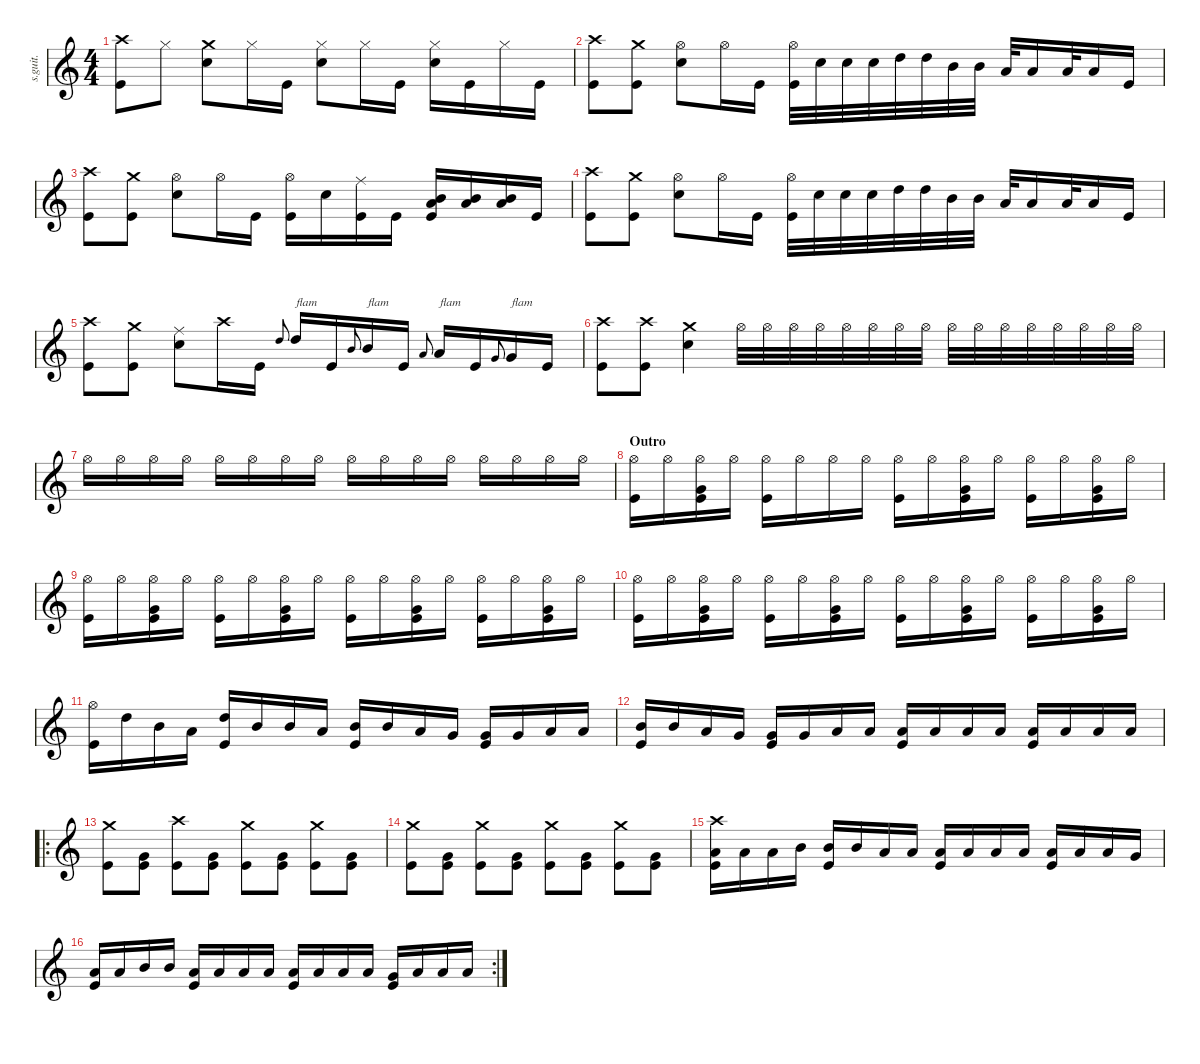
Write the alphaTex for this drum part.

\defaultSystemsLayout 4
\hideDynamics
\bracketExtendMode nobrackets
\track ("Bill Ward - Drums" "s.guit.") {instrument percussion}
\staff {score}
\articulation defaults
\ts (4 4)
\tempo (79 hide)
\clef g2
\ks c
("Crash high (hit)" "Kick (hit)").8{lyrics (0 "") lyrics (1 "") lyrics (2 "") lyrics (3 "") lyrics (4 "") dy f} "Hi-Hat (closed)".8{lyrics (0 "") lyrics (1 "") lyrics (2 "") lyrics (3 "") lyrics (4 "")} ("Crash medium (hit)" "Snare (hit) 2").8{lyrics (0 "") lyrics (1 "") lyrics (2 "") lyrics (3 "") lyrics (4 "")} "Hi-Hat (closed)".16{lyrics (0 "") lyrics (1 "") lyrics (2 "") lyrics (3 "") lyrics (4 "")} "Kick (hit)".16{lyrics (0 "") lyrics (1 "") lyrics (2 "") lyrics (3 "") lyrics (4 "")} ("Hi-Hat (closed)" "Snare (hit) 2").8{lyrics (0 "") lyrics (1 "") lyrics (2 "") lyrics (3 "") lyrics (4 "")} "Hi-Hat (closed)".16{lyrics (0 "") lyrics (1 "") lyrics (2 "") lyrics (3 "") lyrics (4 "")} "Kick (hit)".16{lyrics (0 "") lyrics (1 "") lyrics (2 "") lyrics (3 "") lyrics (4 "")} ("Hi-Hat (closed)" "Snare (hit) 2").16{lyrics (0 "") lyrics (1 "") lyrics (2 "") lyrics (3 "") lyrics (4 "")} "Kick (hit)".16{lyrics (0 "") lyrics (1 "") lyrics (2 "") lyrics (3 "") lyrics (4 "")} "Hi-Hat (closed)".16{lyrics (0 "") lyrics (1 "") lyrics (2 "") lyrics (3 "") lyrics (4 "")} "Kick (hit)".16{lyrics (0 "") lyrics (1 "") lyrics (2 "") lyrics (3 "") lyrics (4 "")} |
("Crash high (hit)" "Kick (hit)").8{lyrics (0 "") lyrics (1 "") lyrics (2 "") lyrics (3 "") lyrics (4 "")} ("Crash medium (hit)" "Kick (hit)").8{lyrics (0 "") lyrics (1 "") lyrics (2 "") lyrics (3 "") lyrics (4 "")} ("Hi-Hat (open)" "Snare (hit) 2").8{lyrics (0 "") lyrics (1 "") lyrics (2 "") lyrics (3 "") lyrics (4 "")} "Hi-Hat (open)".16{lyrics (0 "") lyrics (1 "") lyrics (2 "") lyrics (3 "") lyrics (4 "")} "Kick (hit)".16{lyrics (0 "") lyrics (1 "") lyrics (2 "") lyrics (3 "") lyrics (4 "")} ("Hi-Hat (open)" "Kick (hit)").32{lyrics (0 "") lyrics (1 "") lyrics (2 "") lyrics (3 "") lyrics (4 "")} "Snare (hit) 2".32{lyrics (0 "") lyrics (1 "") lyrics (2 "") lyrics (3 "") lyrics (4 "")} "Snare (hit) 2".32{lyrics (0 "") lyrics (1 "") lyrics (2 "") lyrics (3 "") lyrics (4 "")} "Snare (hit) 2".32{lyrics (0 "") lyrics (1 "") lyrics (2 "") lyrics (3 "") lyrics (4 "")} "High Tom (hit)".32{lyrics (0 "") lyrics (1 "") lyrics (2 "") lyrics (3 "") lyrics (4 "")} "High Tom (hit)".32{lyrics (0 "") lyrics (1 "") lyrics (2 "") lyrics (3 "") lyrics (4 "")} "Mid Tom (hit)".32{lyrics (0 "") lyrics (1 "") lyrics (2 "") lyrics (3 "") lyrics (4 "")} "Mid Tom (hit)".32{lyrics (0 "") lyrics (1 "") lyrics (2 "") lyrics (3 "") lyrics (4 "")} "Low Tom (hit)".32{lyrics (0 "") lyrics (1 "") lyrics (2 "") lyrics (3 "") lyrics (4 "")} "Low Tom (hit)".16{lyrics (0 "") lyrics (1 "") lyrics (2 "") lyrics (3 "") lyrics (4 "")} "Low Tom (hit)".32{lyrics (0 "") lyrics (1 "") lyrics (2 "") lyrics (3 "") lyrics (4 "")} "Low Tom (hit)".16{lyrics (0 "") lyrics (1 "") lyrics (2 "") lyrics (3 "") lyrics (4 "")} "Kick (hit)".16{lyrics (0 "") lyrics (1 "") lyrics (2 "") lyrics (3 "") lyrics (4 "")} |
("Crash high (hit)" "Kick (hit)").8{lyrics (0 "") lyrics (1 "") lyrics (2 "") lyrics (3 "") lyrics (4 "")} ("Crash medium (hit)" "Kick (hit)").8{lyrics (0 "") lyrics (1 "") lyrics (2 "") lyrics (3 "") lyrics (4 "")} ("Hi-Hat (open)" "Snare (hit) 2").8{lyrics (0 "") lyrics (1 "") lyrics (2 "") lyrics (3 "") lyrics (4 "")} "Hi-Hat (open)".16{lyrics (0 "") lyrics (1 "") lyrics (2 "") lyrics (3 "") lyrics (4 "")} "Kick (hit)".16{lyrics (0 "") lyrics (1 "") lyrics (2 "") lyrics (3 "") lyrics (4 "")} ("Hi-Hat (open)" "Kick (hit)").16{lyrics (0 "") lyrics (1 "") lyrics (2 "") lyrics (3 "") lyrics (4 "")} "Snare (hit) 2".16{lyrics (0 "") lyrics (1 "") lyrics (2 "") lyrics (3 "") lyrics (4 "")} ("Ride (middle)" "Kick (hit)").16{lyrics (0 "") lyrics (1 "") lyrics (2 "") lyrics (3 "") lyrics (4 "")} "Kick (hit)".16{lyrics (0 "") lyrics (1 "") lyrics (2 "") lyrics (3 "") lyrics (4 "")} ("Mid Tom (hit)" "Low Tom (hit)" "Kick (hit)").16{lyrics (0 "") lyrics (1 "") lyrics (2 "") lyrics (3 "") lyrics (4 "")} ("Mid Tom (hit)" "Low Tom (hit)").16{lyrics (0 "") lyrics (1 "") lyrics (2 "") lyrics (3 "") lyrics (4 "")} ("Mid Tom (hit)" "Low Tom (hit)").16{lyrics (0 "") lyrics (1 "") lyrics (2 "") lyrics (3 "") lyrics (4 "")} "Kick (hit)".16{lyrics (0 "") lyrics (1 "") lyrics (2 "") lyrics (3 "") lyrics (4 "")} |
("Crash high (hit)" "Kick (hit)").8{lyrics (0 "") lyrics (1 "") lyrics (2 "") lyrics (3 "") lyrics (4 "")} ("Crash medium (hit)" "Kick (hit)").8{lyrics (0 "") lyrics (1 "") lyrics (2 "") lyrics (3 "") lyrics (4 "")} ("Hi-Hat (open)" "Snare (hit) 2").8{lyrics (0 "") lyrics (1 "") lyrics (2 "") lyrics (3 "") lyrics (4 "")} "Hi-Hat (open)".16{lyrics (0 "") lyrics (1 "") lyrics (2 "") lyrics (3 "") lyrics (4 "")} "Kick (hit)".16{lyrics (0 "") lyrics (1 "") lyrics (2 "") lyrics (3 "") lyrics (4 "")} ("Hi-Hat (open)" "Kick (hit)").32{lyrics (0 "") lyrics (1 "") lyrics (2 "") lyrics (3 "") lyrics (4 "")} "Snare (hit) 2".32{lyrics (0 "") lyrics (1 "") lyrics (2 "") lyrics (3 "") lyrics (4 "")} "Snare (hit) 2".32{lyrics (0 "") lyrics (1 "") lyrics (2 "") lyrics (3 "") lyrics (4 "")} "Snare (hit) 2".32{lyrics (0 "") lyrics (1 "") lyrics (2 "") lyrics (3 "") lyrics (4 "")} "High Tom (hit)".32{lyrics (0 "") lyrics (1 "") lyrics (2 "") lyrics (3 "") lyrics (4 "")} "High Tom (hit)".32{lyrics (0 "") lyrics (1 "") lyrics (2 "") lyrics (3 "") lyrics (4 "")} "Mid Tom (hit)".32{lyrics (0 "") lyrics (1 "") lyrics (2 "") lyrics (3 "") lyrics (4 "")} "Mid Tom (hit)".32{lyrics (0 "") lyrics (1 "") lyrics (2 "") lyrics (3 "") lyrics (4 "")} "Low Tom (hit)".32{lyrics (0 "") lyrics (1 "") lyrics (2 "") lyrics (3 "") lyrics (4 "")} "Low Tom (hit)".16{lyrics (0 "") lyrics (1 "") lyrics (2 "") lyrics (3 "") lyrics (4 "")} "Low Tom (hit)".32{lyrics (0 "") lyrics (1 "") lyrics (2 "") lyrics (3 "") lyrics (4 "")} "Low Tom (hit)".16{lyrics (0 "") lyrics (1 "") lyrics (2 "") lyrics (3 "") lyrics (4 "")} "Kick (hit)".16{lyrics (0 "") lyrics (1 "") lyrics (2 "") lyrics (3 "") lyrics (4 "")} |
("Crash high (hit)" "Kick (hit)").8{lyrics (0 "") lyrics (1 "") lyrics (2 "") lyrics (3 "") lyrics (4 "")} ("Crash medium (hit)" "Kick (hit)").8{lyrics (0 "") lyrics (1 "") lyrics (2 "") lyrics (3 "") lyrics (4 "")} ("Ride (middle)" "Snare (hit) 2").8{lyrics (0 "") lyrics (1 "") lyrics (2 "") lyrics (3 "") lyrics (4 "")} "Crash high (hit)".16{lyrics (0 "") lyrics (1 "") lyrics (2 "") lyrics (3 "") lyrics (4 "")} "Kick (hit)".16{lyrics (0 "") lyrics (1 "") lyrics (2 "") lyrics (3 "") lyrics (4 "")} "High Tom (hit)".8{lyrics (0 "") lyrics (1 "") lyrics (2 "") lyrics (3 "") lyrics (4 "") gr onbeat} "High Tom (hit)".16{txt "flam" lyrics (0 "") lyrics (1 "") lyrics (2 "") lyrics (3 "") lyrics (4 "")} "Kick (hit)".16{lyrics (0 "") lyrics (1 "") lyrics (2 "") lyrics (3 "") lyrics (4 "")} "Mid Tom (hit)".8{lyrics (0 "") lyrics (1 "") lyrics (2 "") lyrics (3 "") lyrics (4 "") gr onbeat} "Mid Tom (hit)".16{txt "flam" lyrics (0 "") lyrics (1 "") lyrics (2 "") lyrics (3 "") lyrics (4 "")} "Kick (hit)".16{lyrics (0 "") lyrics (1 "") lyrics (2 "") lyrics (3 "") lyrics (4 "")} "Low Tom (hit)".8{lyrics (0 "") lyrics (1 "") lyrics (2 "") lyrics (3 "") lyrics (4 "") gr onbeat} "Low Tom (hit)".16{txt "flam" lyrics (0 "") lyrics (1 "") lyrics (2 "") lyrics (3 "") lyrics (4 "")} "Kick (hit)".16{lyrics (0 "") lyrics (1 "") lyrics (2 "") lyrics (3 "") lyrics (4 "")} "Very Low Tom (hit)".8{lyrics (0 "") lyrics (1 "") lyrics (2 "") lyrics (3 "") lyrics (4 "") gr onbeat} "Very Low Tom (hit)".16{txt "flam" lyrics (0 "") lyrics (1 "") lyrics (2 "") lyrics (3 "") lyrics (4 "")} "Kick (hit)".16{lyrics (0 "") lyrics (1 "") lyrics (2 "") lyrics (3 "") lyrics (4 "")} |
("Crash high (hit)" "Kick (hit)").8{lyrics (0 "") lyrics (1 "") lyrics (2 "") lyrics (3 "") lyrics (4 "")} ("Crash high (hit)" "Kick (hit)").8{lyrics (0 "") lyrics (1 "") lyrics (2 "") lyrics (3 "") lyrics (4 "")} ("Crash medium (hit)" "Snare (hit) 2").4{lyrics (0 "") lyrics (1 "") lyrics (2 "") lyrics (3 "") lyrics (4 "")} "Hi-Hat (open)".32{lyrics (0 "") lyrics (1 "") lyrics (2 "") lyrics (3 "") lyrics (4 "") dy mp} "Hi-Hat (open)".32{lyrics (0 "") lyrics (1 "") lyrics (2 "") lyrics (3 "") lyrics (4 "") dy p} "Hi-Hat (open)".32{lyrics (0 "") lyrics (1 "") lyrics (2 "") lyrics (3 "") lyrics (4 "")} "Hi-Hat (open)".32{lyrics (0 "") lyrics (1 "") lyrics (2 "") lyrics (3 "") lyrics (4 "")} "Hi-Hat (open)".32{lyrics (0 "") lyrics (1 "") lyrics (2 "") lyrics (3 "") lyrics (4 "") dy mp} "Hi-Hat (open)".32{lyrics (0 "") lyrics (1 "") lyrics (2 "") lyrics (3 "") lyrics (4 "") dy p} "Hi-Hat (open)".32{lyrics (0 "") lyrics (1 "") lyrics (2 "") lyrics (3 "") lyrics (4 "")} "Hi-Hat (open)".32{lyrics (0 "") lyrics (1 "") lyrics (2 "") lyrics (3 "") lyrics (4 "")} "Hi-Hat (open)".32{lyrics (0 "") lyrics (1 "") lyrics (2 "") lyrics (3 "") lyrics (4 "") dy mp} "Hi-Hat (open)".32{lyrics (0 "") lyrics (1 "") lyrics (2 "") lyrics (3 "") lyrics (4 "") dy p} "Hi-Hat (open)".32{lyrics (0 "") lyrics (1 "") lyrics (2 "") lyrics (3 "") lyrics (4 "")} "Hi-Hat (open)".32{lyrics (0 "") lyrics (1 "") lyrics (2 "") lyrics (3 "") lyrics (4 "")} "Hi-Hat (open)".32{lyrics (0 "") lyrics (1 "") lyrics (2 "") lyrics (3 "") lyrics (4 "") dy mp} "Hi-Hat (open)".32{lyrics (0 "") lyrics (1 "") lyrics (2 "") lyrics (3 "") lyrics (4 "") dy p} "Hi-Hat (open)".32{lyrics (0 "") lyrics (1 "") lyrics (2 "") lyrics (3 "") lyrics (4 "")} "Hi-Hat (open)".32{lyrics (0 "") lyrics (1 "") lyrics (2 "") lyrics (3 "") lyrics (4 "")} |
\tempo (157 hide)
"Hi-Hat (open)".16{lyrics (0 "") lyrics (1 "") lyrics (2 "") lyrics (3 "") lyrics (4 "") dy mp} "Hi-Hat (open)".16{lyrics (0 "") lyrics (1 "") lyrics (2 "") lyrics (3 "") lyrics (4 "") dy p} "Hi-Hat (open)".16{lyrics (0 "") lyrics (1 "") lyrics (2 "") lyrics (3 "") lyrics (4 "")} "Hi-Hat (open)".16{lyrics (0 "") lyrics (1 "") lyrics (2 "") lyrics (3 "") lyrics (4 "")} "Hi-Hat (open)".16{lyrics (0 "") lyrics (1 "") lyrics (2 "") lyrics (3 "") lyrics (4 "") dy mp} "Hi-Hat (open)".16{lyrics (0 "") lyrics (1 "") lyrics (2 "") lyrics (3 "") lyrics (4 "") dy p} "Hi-Hat (open)".16{lyrics (0 "") lyrics (1 "") lyrics (2 "") lyrics (3 "") lyrics (4 "")} "Hi-Hat (open)".16{lyrics (0 "") lyrics (1 "") lyrics (2 "") lyrics (3 "") lyrics (4 "")} "Hi-Hat (open)".16{lyrics (0 "") lyrics (1 "") lyrics (2 "") lyrics (3 "") lyrics (4 "") dy mp} "Hi-Hat (open)".16{lyrics (0 "") lyrics (1 "") lyrics (2 "") lyrics (3 "") lyrics (4 "") dy p} "Hi-Hat (open)".16{lyrics (0 "") lyrics (1 "") lyrics (2 "") lyrics (3 "") lyrics (4 "")} "Hi-Hat (open)".16{lyrics (0 "") lyrics (1 "") lyrics (2 "") lyrics (3 "") lyrics (4 "")} "Hi-Hat (open)".16{lyrics (0 "") lyrics (1 "") lyrics (2 "") lyrics (3 "") lyrics (4 "") dy mp} "Hi-Hat (open)".16{lyrics (0 "") lyrics (1 "") lyrics (2 "") lyrics (3 "") lyrics (4 "") dy p} "Hi-Hat (open)".16{lyrics (0 "") lyrics (1 "") lyrics (2 "") lyrics (3 "") lyrics (4 "")} "Hi-Hat (open)".16{lyrics (0 "") lyrics (1 "") lyrics (2 "") lyrics (3 "") lyrics (4 "")} |
\section ("" "Outro")
("Hi-Hat (open)" "Kick (hit)").16{lyrics (0 "") lyrics (1 "") lyrics (2 "") lyrics (3 "") lyrics (4 "") dy f} "Hi-Hat (open)".16{lyrics (0 "") lyrics (1 "") lyrics (2 "") lyrics (3 "") lyrics (4 "") dy p} ("Hi-Hat (open)" "Very Low Tom (hit)" "Kick (hit)").16{lyrics (0 "") lyrics (1 "") lyrics (2 "") lyrics (3 "") lyrics (4 "") dy f} "Hi-Hat (open)".16{lyrics (0 "") lyrics (1 "") lyrics (2 "") lyrics (3 "") lyrics (4 "") dy p} ("Hi-Hat (open)" "Kick (hit)").16{lyrics (0 "") lyrics (1 "") lyrics (2 "") lyrics (3 "") lyrics (4 "") dy f} "Hi-Hat (open)".16{lyrics (0 "") lyrics (1 "") lyrics (2 "") lyrics (3 "") lyrics (4 "") dy p} "Hi-Hat (open)".16{lyrics (0 "") lyrics (1 "") lyrics (2 "") lyrics (3 "") lyrics (4 "")} "Hi-Hat (open)".16{lyrics (0 "") lyrics (1 "") lyrics (2 "") lyrics (3 "") lyrics (4 "")} ("Hi-Hat (open)" "Kick (hit)").16{lyrics (0 "") lyrics (1 "") lyrics (2 "") lyrics (3 "") lyrics (4 "") dy f} "Hi-Hat (open)".16{lyrics (0 "") lyrics (1 "") lyrics (2 "") lyrics (3 "") lyrics (4 "") dy p} ("Hi-Hat (open)" "Very Low Tom (hit)" "Kick (hit)").16{lyrics (0 "") lyrics (1 "") lyrics (2 "") lyrics (3 "") lyrics (4 "") dy f} "Hi-Hat (open)".16{lyrics (0 "") lyrics (1 "") lyrics (2 "") lyrics (3 "") lyrics (4 "") dy p} ("Hi-Hat (open)" "Kick (hit)").16{lyrics (0 "") lyrics (1 "") lyrics (2 "") lyrics (3 "") lyrics (4 "") dy f} "Hi-Hat (open)".16{lyrics (0 "") lyrics (1 "") lyrics (2 "") lyrics (3 "") lyrics (4 "") dy p} ("Hi-Hat (open)" "Very Low Tom (hit)" "Kick (hit)").16{lyrics (0 "") lyrics (1 "") lyrics (2 "") lyrics (3 "") lyrics (4 "") dy f} "Hi-Hat (open)".16{lyrics (0 "") lyrics (1 "") lyrics (2 "") lyrics (3 "") lyrics (4 "") dy p} |
("Hi-Hat (open)" "Kick (hit)").16{lyrics (0 "") lyrics (1 "") lyrics (2 "") lyrics (3 "") lyrics (4 "") dy f} "Hi-Hat (open)".16{lyrics (0 "") lyrics (1 "") lyrics (2 "") lyrics (3 "") lyrics (4 "") dy p} ("Hi-Hat (open)" "Very Low Tom (hit)" "Kick (hit)").16{lyrics (0 "") lyrics (1 "") lyrics (2 "") lyrics (3 "") lyrics (4 "") dy f} "Hi-Hat (open)".16{lyrics (0 "") lyrics (1 "") lyrics (2 "") lyrics (3 "") lyrics (4 "") dy p} ("Hi-Hat (open)" "Kick (hit)").16{lyrics (0 "") lyrics (1 "") lyrics (2 "") lyrics (3 "") lyrics (4 "") dy f} "Hi-Hat (open)".16{lyrics (0 "") lyrics (1 "") lyrics (2 "") lyrics (3 "") lyrics (4 "") dy p} ("Hi-Hat (open)" "Very Low Tom (hit)" "Kick (hit)").16{lyrics (0 "") lyrics (1 "") lyrics (2 "") lyrics (3 "") lyrics (4 "") dy f} "Hi-Hat (open)".16{lyrics (0 "") lyrics (1 "") lyrics (2 "") lyrics (3 "") lyrics (4 "") dy p} ("Hi-Hat (open)" "Kick (hit)").16{lyrics (0 "") lyrics (1 "") lyrics (2 "") lyrics (3 "") lyrics (4 "") dy f} "Hi-Hat (open)".16{lyrics (0 "") lyrics (1 "") lyrics (2 "") lyrics (3 "") lyrics (4 "") dy p} ("Hi-Hat (open)" "Very Low Tom (hit)" "Kick (hit)").16{lyrics (0 "") lyrics (1 "") lyrics (2 "") lyrics (3 "") lyrics (4 "") dy f} "Hi-Hat (open)".16{lyrics (0 "") lyrics (1 "") lyrics (2 "") lyrics (3 "") lyrics (4 "") dy p} ("Hi-Hat (open)" "Kick (hit)").16{lyrics (0 "") lyrics (1 "") lyrics (2 "") lyrics (3 "") lyrics (4 "") dy f} "Hi-Hat (open)".16{lyrics (0 "") lyrics (1 "") lyrics (2 "") lyrics (3 "") lyrics (4 "") dy p} ("Hi-Hat (open)" "Very Low Tom (hit)" "Kick (hit)").16{lyrics (0 "") lyrics (1 "") lyrics (2 "") lyrics (3 "") lyrics (4 "") dy f} "Hi-Hat (open)".16{lyrics (0 "") lyrics (1 "") lyrics (2 "") lyrics (3 "") lyrics (4 "") dy p} |
("Hi-Hat (open)" "Kick (hit)").16{lyrics (0 "") lyrics (1 "") lyrics (2 "") lyrics (3 "") lyrics (4 "") dy f} "Hi-Hat (open)".16{lyrics (0 "") lyrics (1 "") lyrics (2 "") lyrics (3 "") lyrics (4 "") dy p} ("Hi-Hat (open)" "Very Low Tom (hit)" "Kick (hit)").16{lyrics (0 "") lyrics (1 "") lyrics (2 "") lyrics (3 "") lyrics (4 "") dy f} "Hi-Hat (open)".16{lyrics (0 "") lyrics (1 "") lyrics (2 "") lyrics (3 "") lyrics (4 "") dy p} ("Hi-Hat (open)" "Kick (hit)").16{lyrics (0 "") lyrics (1 "") lyrics (2 "") lyrics (3 "") lyrics (4 "") dy f} "Hi-Hat (open)".16{lyrics (0 "") lyrics (1 "") lyrics (2 "") lyrics (3 "") lyrics (4 "") dy p} ("Hi-Hat (open)" "Very Low Tom (hit)" "Kick (hit)").16{lyrics (0 "") lyrics (1 "") lyrics (2 "") lyrics (3 "") lyrics (4 "") dy f} "Hi-Hat (open)".16{lyrics (0 "") lyrics (1 "") lyrics (2 "") lyrics (3 "") lyrics (4 "") dy p} ("Hi-Hat (open)" "Kick (hit)").16{lyrics (0 "") lyrics (1 "") lyrics (2 "") lyrics (3 "") lyrics (4 "") dy f} "Hi-Hat (open)".16{lyrics (0 "") lyrics (1 "") lyrics (2 "") lyrics (3 "") lyrics (4 "") dy p} ("Hi-Hat (open)" "Very Low Tom (hit)" "Kick (hit)").16{lyrics (0 "") lyrics (1 "") lyrics (2 "") lyrics (3 "") lyrics (4 "") dy f} "Hi-Hat (open)".16{lyrics (0 "") lyrics (1 "") lyrics (2 "") lyrics (3 "") lyrics (4 "") dy p} ("Hi-Hat (open)" "Kick (hit)").16{lyrics (0 "") lyrics (1 "") lyrics (2 "") lyrics (3 "") lyrics (4 "") dy f} "Hi-Hat (open)".16{lyrics (0 "") lyrics (1 "") lyrics (2 "") lyrics (3 "") lyrics (4 "") dy p} ("Hi-Hat (open)" "Very Low Tom (hit)" "Kick (hit)").16{lyrics (0 "") lyrics (1 "") lyrics (2 "") lyrics (3 "") lyrics (4 "") dy f} "Hi-Hat (open)".16{lyrics (0 "") lyrics (1 "") lyrics (2 "") lyrics (3 "") lyrics (4 "") dy p} |
("Hi-Hat (open)" "Kick (hit)").16{lyrics (0 "") lyrics (1 "") lyrics (2 "") lyrics (3 "") lyrics (4 "") dy f} "High Tom (hit)".16{lyrics (0 "") lyrics (1 "") lyrics (2 "") lyrics (3 "") lyrics (4 "")} "Mid Tom (hit)".16{lyrics (0 "") lyrics (1 "") lyrics (2 "") lyrics (3 "") lyrics (4 "")} "Low Tom (hit)".16{lyrics (0 "") lyrics (1 "") lyrics (2 "") lyrics (3 "") lyrics (4 "")} ("High Tom (hit)" "Kick (hit)").16{lyrics (0 "") lyrics (1 "") lyrics (2 "") lyrics (3 "") lyrics (4 "")} "Mid Tom (hit)".16{lyrics (0 "") lyrics (1 "") lyrics (2 "") lyrics (3 "") lyrics (4 "")} "Mid Tom (hit)".16{lyrics (0 "") lyrics (1 "") lyrics (2 "") lyrics (3 "") lyrics (4 "")} "Low Tom (hit)".16{lyrics (0 "") lyrics (1 "") lyrics (2 "") lyrics (3 "") lyrics (4 "")} ("Mid Tom (hit)" "Kick (hit)").16{lyrics (0 "") lyrics (1 "") lyrics (2 "") lyrics (3 "") lyrics (4 "")} "Mid Tom (hit)".16{lyrics (0 "") lyrics (1 "") lyrics (2 "") lyrics (3 "") lyrics (4 "")} "Low Tom (hit)".16{lyrics (0 "") lyrics (1 "") lyrics (2 "") lyrics (3 "") lyrics (4 "")} "Very Low Tom (hit)".16{lyrics (0 "") lyrics (1 "") lyrics (2 "") lyrics (3 "") lyrics (4 "")} ("Very Low Tom (hit)" "Kick (hit)").16{lyrics (0 "") lyrics (1 "") lyrics (2 "") lyrics (3 "") lyrics (4 "")} "Very Low Tom (hit)".16{lyrics (0 "") lyrics (1 "") lyrics (2 "") lyrics (3 "") lyrics (4 "")} "Low Floor Tom (hit)".16{lyrics (0 "") lyrics (1 "") lyrics (2 "") lyrics (3 "") lyrics (4 "")} "Low Floor Tom (hit)".16{lyrics (0 "") lyrics (1 "") lyrics (2 "") lyrics (3 "") lyrics (4 "")} |
("Mid Tom (hit)" "Kick (hit)").16{lyrics (0 "") lyrics (1 "") lyrics (2 "") lyrics (3 "") lyrics (4 "")} "Mid Tom (hit)".16{lyrics (0 "") lyrics (1 "") lyrics (2 "") lyrics (3 "") lyrics (4 "")} "Low Tom (hit)".16{lyrics (0 "") lyrics (1 "") lyrics (2 "") lyrics (3 "") lyrics (4 "")} "Very Low Tom (hit)".16{lyrics (0 "") lyrics (1 "") lyrics (2 "") lyrics (3 "") lyrics (4 "")} ("Very Low Tom (hit)" "Kick (hit)").16{lyrics (0 "") lyrics (1 "") lyrics (2 "") lyrics (3 "") lyrics (4 "")} "Very Low Tom (hit)".16{lyrics (0 "") lyrics (1 "") lyrics (2 "") lyrics (3 "") lyrics (4 "")} "Low Floor Tom (hit)".16{lyrics (0 "") lyrics (1 "") lyrics (2 "") lyrics (3 "") lyrics (4 "")} "Low Floor Tom (hit)".16{lyrics (0 "") lyrics (1 "") lyrics (2 "") lyrics (3 "") lyrics (4 "")} ("Low Floor Tom (hit)" "Kick (hit)").16{lyrics (0 "") lyrics (1 "") lyrics (2 "") lyrics (3 "") lyrics (4 "")} "Low Floor Tom (hit)".16{lyrics (0 "") lyrics (1 "") lyrics (2 "") lyrics (3 "") lyrics (4 "")} "Low Floor Tom (hit)".16{lyrics (0 "") lyrics (1 "") lyrics (2 "") lyrics (3 "") lyrics (4 "")} "Low Tom (hit)".16{lyrics (0 "") lyrics (1 "") lyrics (2 "") lyrics (3 "") lyrics (4 "")} ("Low Tom (hit)" "Kick (hit)").16{lyrics (0 "") lyrics (1 "") lyrics (2 "") lyrics (3 "") lyrics (4 "")} "Low Tom (hit)".16{lyrics (0 "") lyrics (1 "") lyrics (2 "") lyrics (3 "") lyrics (4 "")} "Low Tom (hit)".16{lyrics (0 "") lyrics (1 "") lyrics (2 "") lyrics (3 "") lyrics (4 "")} "Low Tom (hit)".16{lyrics (0 "") lyrics (1 "") lyrics (2 "") lyrics (3 "") lyrics (4 "")} |
\ro
("Crash medium (hit)" "Kick (hit)").8{lyrics (0 "") lyrics (1 "") lyrics (2 "") lyrics (3 "") lyrics (4 "")} ("Very Low Tom (hit)" "Kick (hit)").8{lyrics (0 "") lyrics (1 "") lyrics (2 "") lyrics (3 "") lyrics (4 "")} ("Crash high (hit)" "Kick (hit)").8{lyrics (0 "") lyrics (1 "") lyrics (2 "") lyrics (3 "") lyrics (4 "")} ("Very Low Tom (hit)" "Kick (hit)").8{lyrics (0 "") lyrics (1 "") lyrics (2 "") lyrics (3 "") lyrics (4 "")} ("Crash medium (hit)" "Kick (hit)").8{lyrics (0 "") lyrics (1 "") lyrics (2 "") lyrics (3 "") lyrics (4 "")} ("Very Low Tom (hit)" "Kick (hit)").8{lyrics (0 "") lyrics (1 "") lyrics (2 "") lyrics (3 "") lyrics (4 "")} ("Crash medium (hit)" "Kick (hit)").8{lyrics (0 "") lyrics (1 "") lyrics (2 "") lyrics (3 "") lyrics (4 "")} ("Very Low Tom (hit)" "Kick (hit)").8{lyrics (0 "") lyrics (1 "") lyrics (2 "") lyrics (3 "") lyrics (4 "")} |
("Crash medium (hit)" "Kick (hit)").8{lyrics (0 "") lyrics (1 "") lyrics (2 "") lyrics (3 "") lyrics (4 "")} ("Very Low Tom (hit)" "Kick (hit)").8{lyrics (0 "") lyrics (1 "") lyrics (2 "") lyrics (3 "") lyrics (4 "")} ("Crash medium (hit)" "Kick (hit)").8{lyrics (0 "") lyrics (1 "") lyrics (2 "") lyrics (3 "") lyrics (4 "")} ("Very Low Tom (hit)" "Kick (hit)").8{lyrics (0 "") lyrics (1 "") lyrics (2 "") lyrics (3 "") lyrics (4 "")} ("Crash medium (hit)" "Kick (hit)").8{lyrics (0 "") lyrics (1 "") lyrics (2 "") lyrics (3 "") lyrics (4 "")} ("Very Low Tom (hit)" "Kick (hit)").8{lyrics (0 "") lyrics (1 "") lyrics (2 "") lyrics (3 "") lyrics (4 "")} ("Crash medium (hit)" "Kick (hit)").8{lyrics (0 "") lyrics (1 "") lyrics (2 "") lyrics (3 "") lyrics (4 "")} ("Very Low Tom (hit)" "Kick (hit)").8{lyrics (0 "") lyrics (1 "") lyrics (2 "") lyrics (3 "") lyrics (4 "")} |
("Crash high (hit)" "Low Floor Tom (hit)" "Kick (hit)").16{lyrics (0 "") lyrics (1 "") lyrics (2 "") lyrics (3 "") lyrics (4 "")} "Low Tom (hit)".16{lyrics (0 "") lyrics (1 "") lyrics (2 "") lyrics (3 "") lyrics (4 "")} "Low Tom (hit)".16{lyrics (0 "") lyrics (1 "") lyrics (2 "") lyrics (3 "") lyrics (4 "")} "Mid Tom (hit)".16{lyrics (0 "") lyrics (1 "") lyrics (2 "") lyrics (3 "") lyrics (4 "")} ("Mid Tom (hit)" "Kick (hit)").16{lyrics (0 "") lyrics (1 "") lyrics (2 "") lyrics (3 "") lyrics (4 "")} "Mid Tom (hit)".16{lyrics (0 "") lyrics (1 "") lyrics (2 "") lyrics (3 "") lyrics (4 "")} "Low Tom (hit)".16{lyrics (0 "") lyrics (1 "") lyrics (2 "") lyrics (3 "") lyrics (4 "")} "Low Tom (hit)".16{lyrics (0 "") lyrics (1 "") lyrics (2 "") lyrics (3 "") lyrics (4 "")} ("Low Floor Tom (hit)" "Kick (hit)").16{lyrics (0 "") lyrics (1 "") lyrics (2 "") lyrics (3 "") lyrics (4 "")} "Low Floor Tom (hit)".16{lyrics (0 "") lyrics (1 "") lyrics (2 "") lyrics (3 "") lyrics (4 "")} "Low Floor Tom (hit)".16{lyrics (0 "") lyrics (1 "") lyrics (2 "") lyrics (3 "") lyrics (4 "")} "Low Floor Tom (hit)".16{lyrics (0 "") lyrics (1 "") lyrics (2 "") lyrics (3 "") lyrics (4 "")} ("Low Floor Tom (hit)" "Kick (hit)").16{lyrics (0 "") lyrics (1 "") lyrics (2 "") lyrics (3 "") lyrics (4 "")} "Low Floor Tom (hit)".16{lyrics (0 "") lyrics (1 "") lyrics (2 "") lyrics (3 "") lyrics (4 "")} "Low Floor Tom (hit)".16{lyrics (0 "") lyrics (1 "") lyrics (2 "") lyrics (3 "") lyrics (4 "")} "Very Low Tom (hit)".16{lyrics (0 "") lyrics (1 "") lyrics (2 "") lyrics (3 "") lyrics (4 "")} |
\rc 2
("Low Tom (hit)" "Kick (hit)").16{lyrics (0 "") lyrics (1 "") lyrics (2 "") lyrics (3 "") lyrics (4 "")} "Low Tom (hit)".16{lyrics (0 "") lyrics (1 "") lyrics (2 "") lyrics (3 "") lyrics (4 "")} "Mid Tom (hit)".16{lyrics (0 "") lyrics (1 "") lyrics (2 "") lyrics (3 "") lyrics (4 "")} "Mid Tom (hit)".16{lyrics (0 "") lyrics (1 "") lyrics (2 "") lyrics (3 "") lyrics (4 "")} ("Low Tom (hit)" "Kick (hit)").16{lyrics (0 "") lyrics (1 "") lyrics (2 "") lyrics (3 "") lyrics (4 "")} "Low Tom (hit)".16{lyrics (0 "") lyrics (1 "") lyrics (2 "") lyrics (3 "") lyrics (4 "")} "Low Tom (hit)".16{lyrics (0 "") lyrics (1 "") lyrics (2 "") lyrics (3 "") lyrics (4 "")} "Low Tom (hit)".16{lyrics (0 "") lyrics (1 "") lyrics (2 "") lyrics (3 "") lyrics (4 "")} ("Low Floor Tom (hit)" "Kick (hit)").16{lyrics (0 "") lyrics (1 "") lyrics (2 "") lyrics (3 "") lyrics (4 "")} "Low Floor Tom (hit)".16{lyrics (0 "") lyrics (1 "") lyrics (2 "") lyrics (3 "") lyrics (4 "")} "Low Floor Tom (hit)".16{lyrics (0 "") lyrics (1 "") lyrics (2 "") lyrics (3 "") lyrics (4 "")} "Low Tom (hit)".16{lyrics (0 "") lyrics (1 "") lyrics (2 "") lyrics (3 "") lyrics (4 "")} ("Very Low Tom (hit)" "Kick (hit)").16{lyrics (0 "") lyrics (1 "") lyrics (2 "") lyrics (3 "") lyrics (4 "")} "Low Floor Tom (hit)".16{lyrics (0 "") lyrics (1 "") lyrics (2 "") lyrics (3 "") lyrics (4 "")} "Low Floor Tom (hit)".16{lyrics (0 "") lyrics (1 "") lyrics (2 "") lyrics (3 "") lyrics (4 "")} "Low Floor Tom (hit)".16{lyrics (0 "") lyrics (1 "") lyrics (2 "") lyrics (3 "") lyrics (4 "")}
